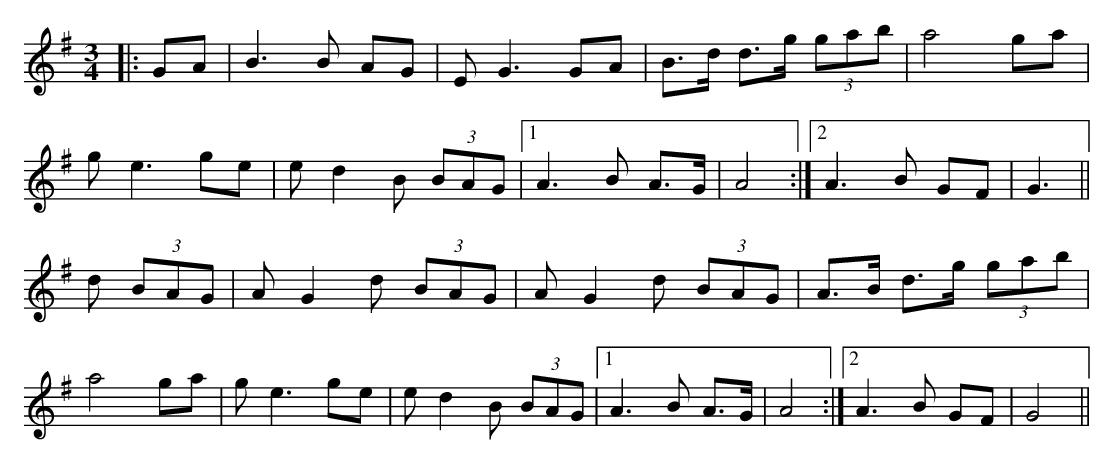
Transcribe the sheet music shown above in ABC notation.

X:1
M:3/4
K:G
|:GA| B3 B AG| E G3 GA| B>d d>g (3gab| a4 ga|
 g e3 ge| e d2 B (3BAG|1 A3 B A>G| A4:|2 A3 B GF| G3||
 d (3BAG| A G2 d (3BAG| A G2 d (3BAG| A>B d>g (3gab|
 a4 ga| g e3 ge|e d2 B (3BAG|1 A3 B A>G| A4:|2 A3 B GF| G4||
